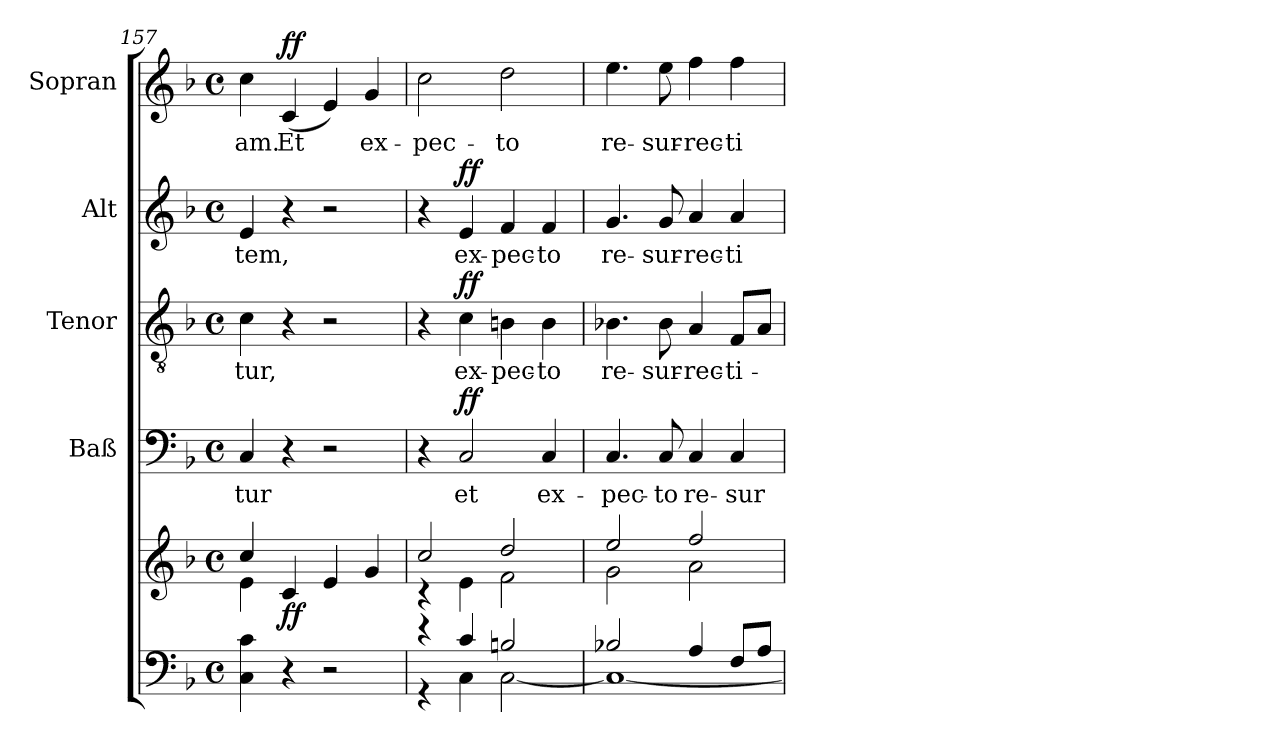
**kern	**kern	**dynam	**kern	**text	**dynam	**kern	**text	**dynam	**kern	**text	**dynam	**kern	**text	**dynam
*part5	*part5	*part5	*part4	*part4	*part4	*part3	*part3	*part3	*part2	*part2	*part2	*part1	*part1	*part1
*staff6	*staff5	*staff5/6	*staff4	*staff4	*staff4	*staff3	*staff3	*staff3	*staff2	*staff2	*staff2	*staff1	*staff1	*staff1
*	*	*	*I"Baß	*	*	*I"Tenor	*	*	*I"Alt	*	*	*I"Sopran	*	*
*	*	*	*I'Baß	*	*	*I'Ten	*	*	*I'Alt	*	*	*I'Sop	*	*
*clefF4	*clefG2	*	*clefF4	*	*	*clefGv2	*	*	*clefG2	*	*	*clefG2	*	*
*k[b-]	*k[b-]	*	*k[b-]	*	*	*k[b-]	*	*	*k[b-]	*	*	*k[b-]	*	*
*F:	*F:	*	*F:	*	*	*F:	*	*	*F:	*	*	*F:	*	*
*M4/4	*M4/4	*	*M4/4	*	*	*M4/4	*	*	*M4/4	*	*	*M4/4	*	*
*met(c)	*met(c)	*	*met(c)	*	*	*met(c)	*	*	*met(c)	*	*	*met(c)	*	*
=157	=157	=157	=157	=157	=157	=157	=157	=157	=157	=157	=157	=157	=157	=157
*	*^	*	*	*	*	*	*	*	*	*	*	*	*	*
!	!	!	!	!	!LO:LY:b	!	!	!LO:LY:b	!	!	!LO:LY:b	!	!	!LO:LY:b	!
4C\ 4c\	4cc/	4e\	.	4C/	-tur	.	4c\	-tur,	.	4e/	-tem,	.	4cc\	-am.	.
!	!	!	!LO:DY:b	!	!	!	!	!	!	!	!	!	!	!LO:LY:b	!LO:DY:a
4r	4c/	2.ryy	ff	4r	.	.	4r	.	.	4r	.	.	(<4c/	Et	ff
2r	4e/	.	.	2r	.	.	2r	.	.	2r	.	.	4e/)	.	.
!	!	!	!	!	!	!	!	!	!	!	!	!	!	!LO:LY:b	!
.	4g/	.	.	.	.	.	.	.	.	.	.	.	4g/	ex-	.
!!LO:LB:g=z
=158	=158	=158	=158	=158	=158	=158	=158	=158	=158	=158	=158	=158	=158	=158	=158
*^	*	*	*	*	*	*	*	*	*	*	*	*	*	*	*
!	!	!	!	!	!	!	!	!	!	!	!	!	!	!	!LO:LY:b	!
4r	4r	2cc/	4rc	.	4r	.	.	4r	.	.	4r	.	.	2cc\	-pec-	.
!	!	!	!	!	!	!LO:LY:b	!LO:DY:a	!	!LO:LY:b	!LO:DY:a	!	!LO:LY:b	!LO:DY:a	!	!	!
4c/	4C\	.	4e\	.	2C/	et	ff	4c\	ex-	ff	4e/	ex-	ff	.	.	.
!	!	!	!	!	!	!	!	!	!LO:LY:b	!	!	!LO:LY:b	!	!	!LO:LY:b	!
2Bn/	[<2C\	2dd/	2f\	.	.	.	.	4Bn\	-pec-	.	4f/	-pec-	.	2dd\	-to	.
!	!	!	!	!	!	!LO:LY:b	!	!	!LO:LY:b	!	!	!LO:LY:b	!	!	!	!
.	.	.	.	.	4C/	ex-	.	4B\	-to	.	4f/	-to	.	.	.	.
=159	=159	=159	=159	=159	=159	=159	=159	=159	=159	=159	=159	=159	=159	=159	=159	=159
!	!	!	!	!	!	!LO:LY:b	!	!	!LO:LY:b	!	!	!LO:LY:b	!	!	!LO:LY:b	!
2B-X/	1C_	2ee/	2g\	.	4.C/	-pec-	.	4.B-X\	re-	.	4.g/	re-	.	4.ee\	re-	.
!	!	!	!	!	!	!LO:LY:b	!	!	!LO:LY:b	!	!	!LO:LY:b	!	!	!LO:LY:b	!
.	.	.	.	.	8C/	-to	.	8B-\	-sur-	.	8g/	-sur-	.	8ee\	-sur-	.
!	!	!	!	!	!	!LO:LY:b	!	!	!LO:LY:b	!	!	!LO:LY:b	!	!	!LO:LY:b	!
4A/	.	2ff/	2a\	.	4C/	re-	.	4A/	-rec-	.	4a/	-rec-	.	4ff\	-rec-	.
!	!	!	!	!	!	!LO:LY:b	!	!	!LO:LY:b	!	!	!LO:LY:b	!	!	!LO:LY:b	!
8F/L	.	.	.	.	4C/	-sur-	.	8F/L	-ti-	.	4a/	-ti-	.	4ff\	-ti-	.
8A/J	.	.	.	.	.	.	.	8A/J	.	.	.	.	.	.	.	.
*v	*v	*	*	*	*	*	*	*	*	*	*	*	*	*	*	*
*	*v	*v	*	*	*	*	*	*	*	*	*	*	*	*	*
=	=	=	=	=	=	=	=	=	=	=	=	=	=	=
*-	*-	*-	*-	*-	*-	*-	*-	*-	*-	*-	*-	*-	*-	*-
